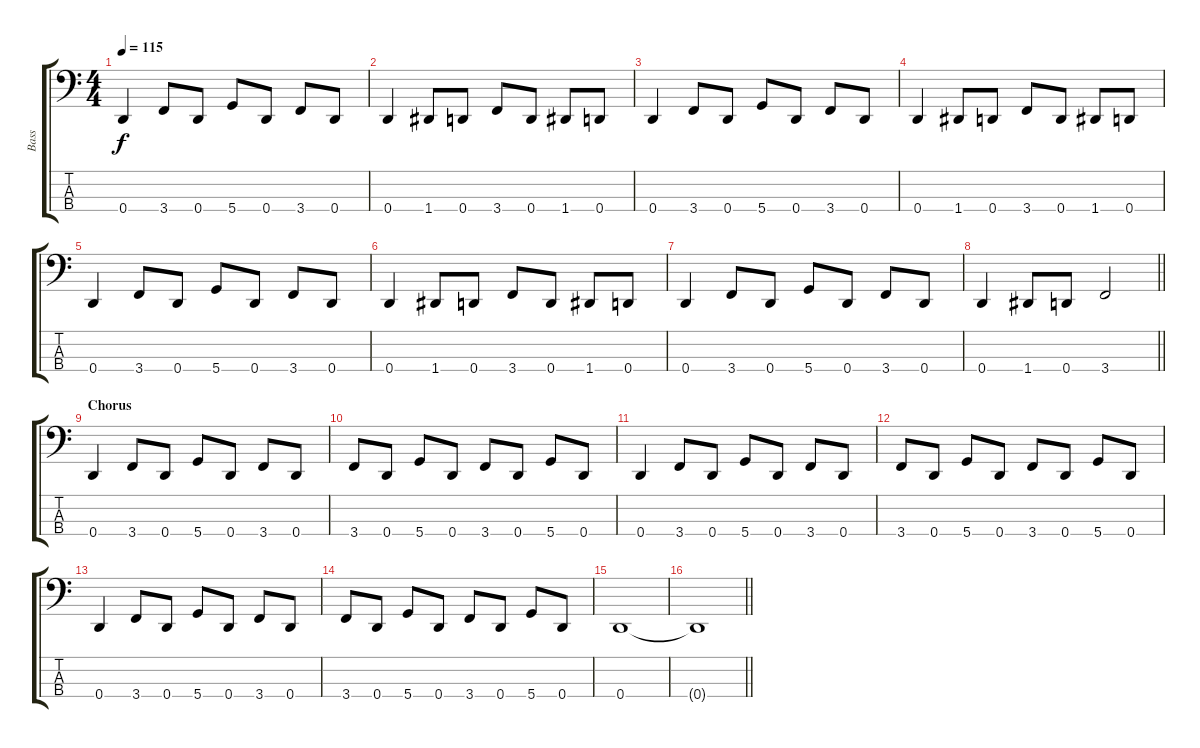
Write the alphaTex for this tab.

\track ("Bass" "Bass") {instrument electricbasspick}
\staff {score tabs}
\tuning (F2 C2 G1 D1) {hide}
\ts (4 4)
\tempo 115
\clef f4
\ks c
0.4.4{dy f} 3.4.8 0.4.8 5.4.8 0.4.8 3.4.8 0.4.8 |
0.4.4 1.4.8 0.4.8 3.4.8 0.4.8 1.4.8 0.4.8 |
0.4.4 3.4.8 0.4.8 5.4.8 0.4.8 3.4.8 0.4.8 |
0.4.4 1.4.8 0.4.8 3.4.8 0.4.8 1.4.8 0.4.8 |
0.4.4 3.4.8 0.4.8 5.4.8 0.4.8 3.4.8 0.4.8 |
0.4.4 1.4.8 0.4.8 3.4.8 0.4.8 1.4.8 0.4.8 |
0.4.4 3.4.8 0.4.8 5.4.8 0.4.8 3.4.8 0.4.8 |
\barLineRight lightlight
0.4.4 1.4.8 0.4.8 3.4.2 |
\section ("" "Chorus")
0.4.4 3.4.8 0.4.8 5.4.8 0.4.8 3.4.8 0.4.8 |
3.4.8 0.4.8 5.4.8 0.4.8 3.4.8 0.4.8 5.4.8 0.4.8 |
0.4.4 3.4.8 0.4.8 5.4.8 0.4.8 3.4.8 0.4.8 |
3.4.8 0.4.8 5.4.8 0.4.8 3.4.8 0.4.8 5.4.8 0.4.8 |
0.4.4 3.4.8 0.4.8 5.4.8 0.4.8 3.4.8 0.4.8 |
3.4.8 0.4.8 5.4.8 0.4.8 3.4.8 0.4.8 5.4.8 0.4.8 |
0.4.1 |
\barLineRight lightlight
0.4{t}.1
